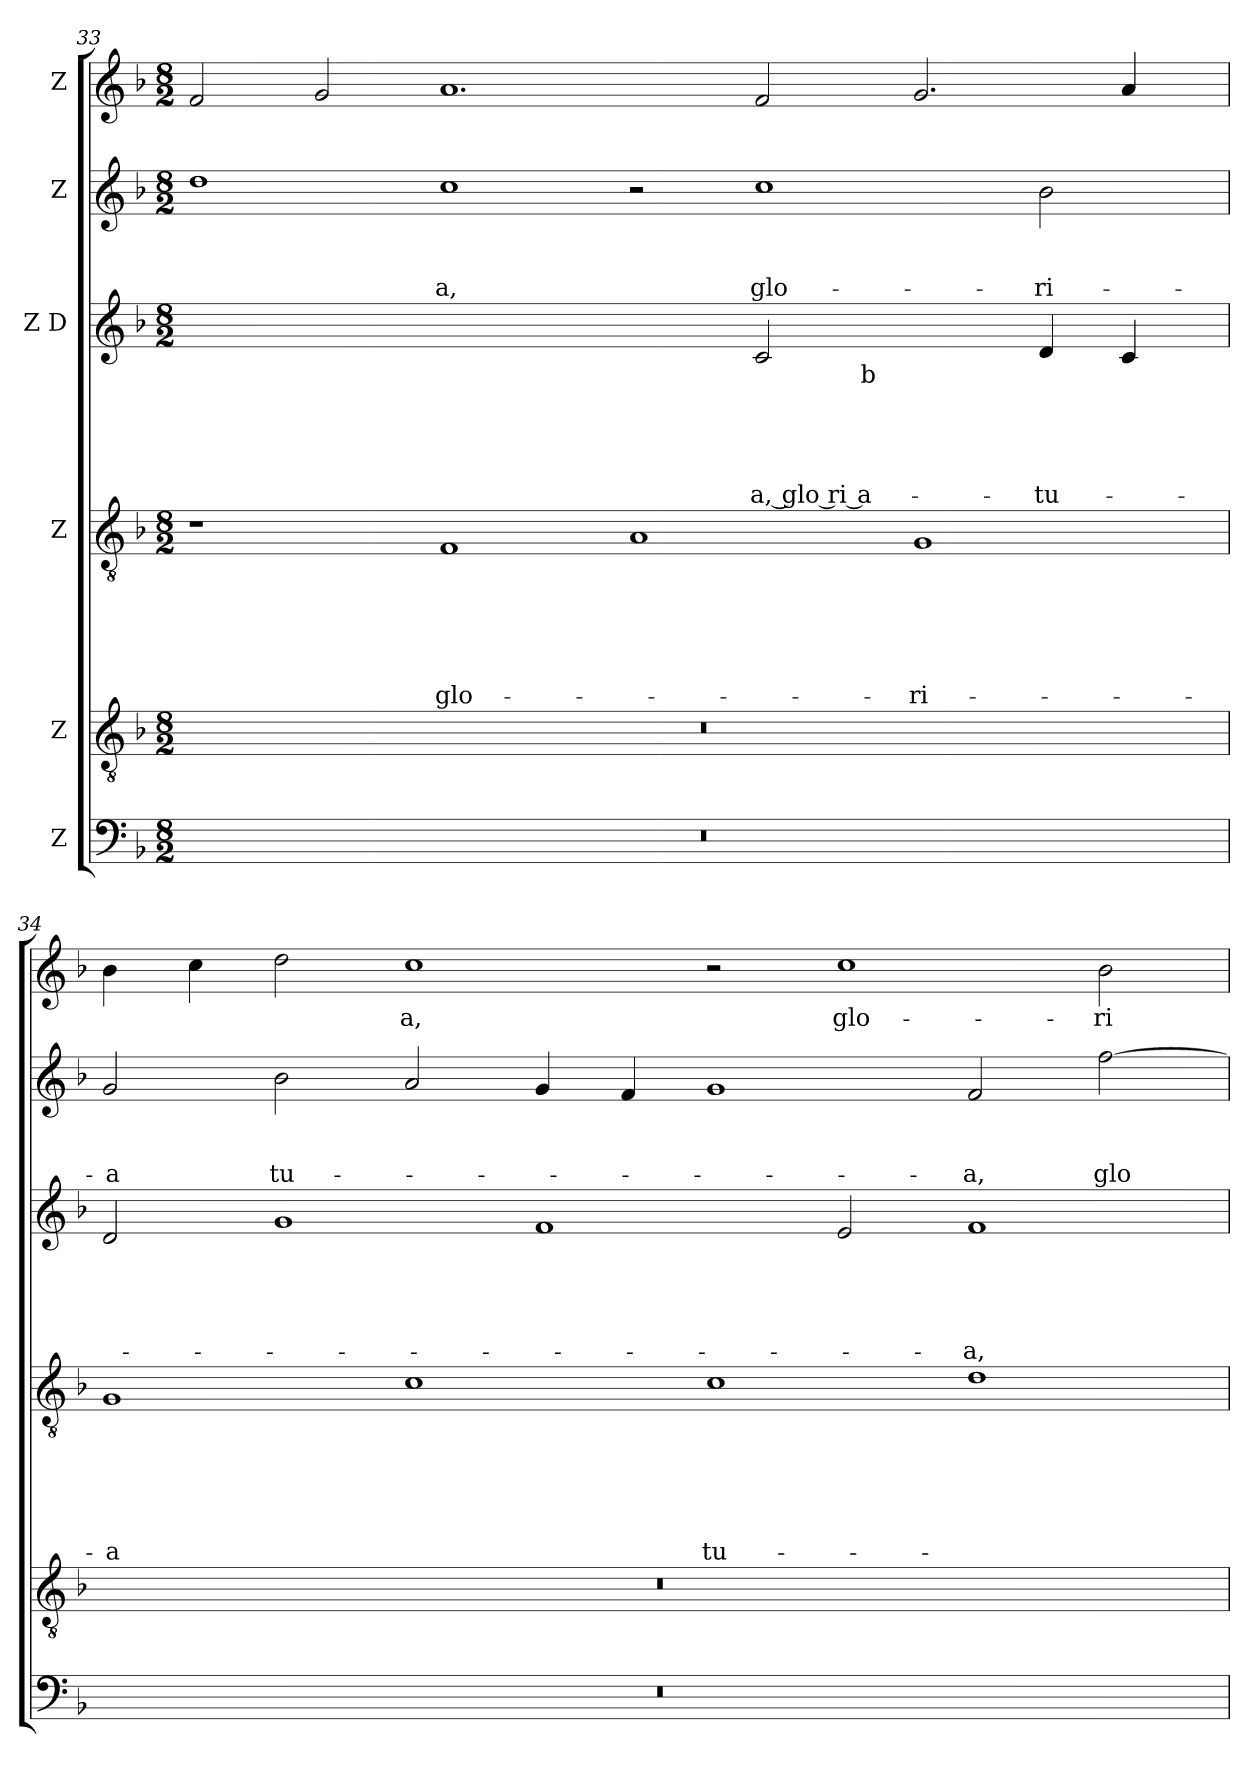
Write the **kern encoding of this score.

**kern	**kern	**kern	**text	**text	**text	**text	**text	**text	**kern	**text	**text	**text	**text	**text	**kern	**text	**text	**text	**kern	**text
*part6	*part5	*part4	*part4	*part4	*part4	*part4	*part4	*part4	*part3	*part3	*part3	*part3	*part3	*part3	*part2	*part2	*part2	*part2	*part1	*part1
*staff6	*staff5	*staff4	*staff4	*staff4	*staff4	*staff4	*staff4	*staff4	*staff3	*staff3	*staff3	*staff3	*staff3	*staff3	*staff2	*staff2	*staff2	*staff2	*staff1	*staff1
*I"Z	*I"Z	*I"Z	*	*	*	*	*	*	*I"Z D	*	*	*	*	*	*I"Z	*	*	*	*I"Z	*
*clefF4	*clefGv2	*clefGv2	*	*	*	*	*	*	*clefG2	*	*	*	*	*	*clefG2	*	*	*	*clefG2	*
*k[b-]	*k[b-]	*k[b-]	*	*	*	*	*	*	*k[b-]	*	*	*	*	*	*k[b-]	*	*	*	*k[b-]	*
*F:	*F:	*F:	*	*	*	*	*	*	*F:	*	*	*	*	*	*F:	*	*	*	*F:	*
*M8/2	*M8/2	*M8/2	*	*	*	*	*	*	*M8/2	*	*	*	*	*	*M8/2	*	*	*	*M8/2	*
=33	=33	=33	=33	=33	=33	=33	=33	=33	=33	=33	=33	=33	=33	=33	=33	=33	=33	=33	=33	=33
*	*	*	*	*	*	*	*	*	*^	*	*	*	*	*	*	*	*	*	*	*
00r	00r	1r	.	.	.	.	.	.	0ryy	1ryy	.	.	.	.	.	1dd	.	.	.	2f/	.
.	.	.	.	.	.	.	.	.	.	.	.	.	.	.	.	.	.	.	.	2g/	.
!	!	!	!	!	!	!	!	!LO:LY:b	!	!	!	!	!	!	!	!	!	!	!LO:LY:b	!	!
.	.	1F	.	.	.	.	.	glo-	.	1...ryy	.	.	.	.	.	1cc	.	.	-a,	1.a	.
.	.	1A	.	.	.	.	.	.	2ryy	.	.	.	.	.	.	2r	.	.	.	.	.
!	!	!	!	!	!	!	!	!	!	!	!	!	!	!	!LO:LY:b:rj	!	!	!	!LO:LY:b	!	!
.	.	.	.	.	.	.	.	.	2c/	.	.	.	.	.	-a, glo ri a-	1cc	.	.	glo-	2f/	.
!	!	!	!	!	!	!	!	!	!	!LO:TX:b:t=b	!	!	!	!	!	!	!	!	!	!	!
.	.	.	.	.	.	.	.	.	.	1ryy	.	.	.	.	.	.	.	.	.	.	.
!	!	!	!	!	!	!	!	!LO:LY:b	!	!	!	!	!	!	!	!	!	!	!	!	!
.	.	1G	.	.	.	.	.	-ri-	2ryy	.	.	.	.	.	.	.	.	.	.	2.g/	.
!	!	!	!	!	!	!	!	!	!	!	!	!	!	!	!LO:LY:b:rj	!	!	!	!LO:LY:b	!	!
.	.	.	.	.	.	.	.	.	4d/	.	.	.	.	.	-tu-	2b-\	.	.	-ri-	.	.
.	.	.	.	.	.	.	.	.	4c/	.	.	.	.	.	.	.	.	.	.	4a/	.
.	.	.	.	.	.	.	.	.	.	8ryy	.	.	.	.	.	.	.	.	.	.	.
!!LO:PB:g=z
=34	=34	=34	=34	=34	=34	=34	=34	=34	=34	=34	=34	=34	=34	=34	=34	=34	=34	=34	=34	=34	=34
!	!	!	!	!	!	!	!	!LO:LY:b:rj	!	!	!	!	!	!	!	!	!	!	!LO:LY:b	!	!
*	*	*	*	*	*	*	*	*	*v	*v	*	*	*	*	*	*	*	*	*	*	*
00r	00r	1G	.	.	.	.	.	-a	2d/	.	.	.	.	.	2g/	.	.	-a	4b-\	.
.	.	.	.	.	.	.	.	.	.	.	.	.	.	.	.	.	.	.	4cc\	.
!	!	!	!	!	!	!	!	!	!	!	!	!	!	!	!	!	!	!LO:LY:b	!	!
.	.	.	.	.	.	.	.	.	1g	.	.	.	.	.	2b-\	.	.	tu-	2dd\	.
!	!	!	!	!	!	!	!	!	!	!	!	!	!	!	!	!	!	!	!	!LO:LY:b
.	.	1c	.	.	.	.	.	.	.	.	.	.	.	.	2a/	.	.	.	1cc	-a,
.	.	.	.	.	.	.	.	.	1f	.	.	.	.	.	4g/	.	.	.	.	.
.	.	.	.	.	.	.	.	.	.	.	.	.	.	.	4f/	.	.	.	.	.
!	!	!	!	!	!	!	!	!LO:LY:b	!	!	!	!	!	!	!	!	!	!	!	!
.	.	1c	.	.	.	.	.	tu-	.	.	.	.	.	.	1g	.	.	.	2r	.
!	!	!	!	!	!	!	!	!	!	!	!	!	!	!	!	!	!	!	!	!LO:LY:b
.	.	.	.	.	.	.	.	.	2e/	.	.	.	.	.	.	.	.	.	1cc	glo-
!	!	!	!	!	!	!	!	!	!	!	!	!	!	!LO:LY:b	!	!	!	!LO:LY:b	!	!
.	.	1d	.	.	.	.	.	.	1f	.	.	.	.	-a,	2f/	.	.	-a,	.	.
!	!	!	!	!	!	!	!	!	!	!	!	!	!	!	!	!	!	!LO:LY:b	!	!LO:LY:b
.	.	.	.	.	.	.	.	.	.	.	.	.	.	.	[>2ff\	.	.	glo-	2b-\	-ri-
=	=	=	=	=	=	=	=	=	=	=	=	=	=	=	=	=	=	=	=	=
*-	*-	*-	*-	*-	*-	*-	*-	*-	*-	*-	*-	*-	*-	*-	*-	*-	*-	*-	*-	*-
